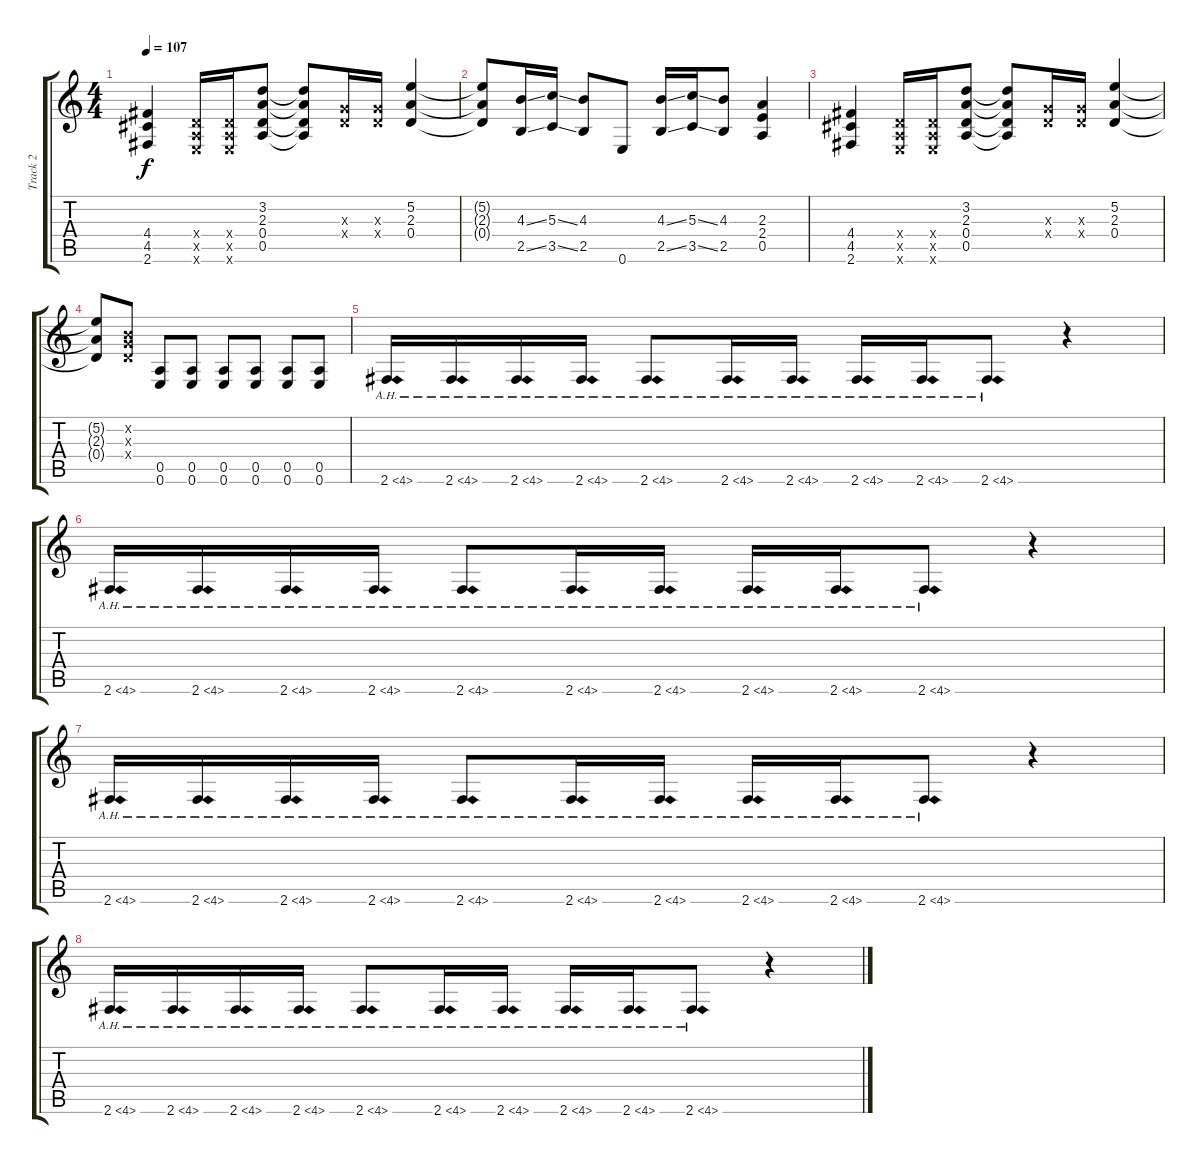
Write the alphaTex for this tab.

\track ("Track 2" "Track 2") {instrument distortionguitar}
\staff {score tabs}
\tuning (E4 B3 G3 D3 A2 E2) {hide}
\ts (4 4)
\tempo 107
\clef g2
\ks c
(4.4 4.5 2.6).4{dy f} (0.4{x} 0.5{x} 0.6{x}).16 (0.4{x} 0.5{x} 0.6{x}).16 (3.2 2.3 0.4 0.5).8 (3.2{t} 2.3{t} 0.4{t} 0.5{t}).8 (0.3{x} 0.4{x}).16 (0.3{x} 0.4{x}).16 (5.2 2.3 0.4).4 |
(5.2{t} 2.3{t} 0.4{t}).8 (4.3{ss} 2.5{ss}).16 (5.3{ss} 3.5{ss}).16 (4.3 2.5).8 0.6.8 (4.3{ss} 2.5{ss}).16 (5.3{ss} 3.5{ss}).16 (4.3 2.5).8 (2.3 2.4 0.5).4 |
(4.4 4.5 2.6).4 (0.4{x} 0.5{x} 0.6{x}).16 (0.4{x} 0.5{x} 0.6{x}).16 (3.2 2.3 0.4 0.5).8 (3.2{t} 2.3{t} 0.4{t} 0.5{t}).8 (0.3{x} 0.4{x}).16 (0.3{x} 0.4{x}).16 (5.2 2.3 0.4).4 |
(5.2{t} 2.3{t} 0.4{t}).8 (0.2{x} 0.3{x} 0.4{x}).8 (0.5 0.6).8{instrument electricguitarmuted} (0.5 0.6).8 (0.5 0.6).8 (0.5 0.6).8 (0.5 0.6).8 (0.5 0.6).8 |
2.6{ah 2}.16 2.6{ah 2}.16 2.6{ah 2}.16 2.6{ah 2}.16 2.6{ah 2}.8 2.6{ah 2}.16 2.6{ah 2}.16 2.6{ah 2}.16 2.6{ah 2}.16 2.6{ah 2}.8 r.4 |
2.6{ah 2}.16 2.6{ah 2}.16 2.6{ah 2}.16 2.6{ah 2}.16 2.6{ah 2}.8 2.6{ah 2}.16 2.6{ah 2}.16 2.6{ah 2}.16 2.6{ah 2}.16 2.6{ah 2}.8 r.4 |
2.6{ah 2}.16 2.6{ah 2}.16 2.6{ah 2}.16 2.6{ah 2}.16 2.6{ah 2}.8 2.6{ah 2}.16 2.6{ah 2}.16 2.6{ah 2}.16 2.6{ah 2}.16 2.6{ah 2}.8 r.4 |
2.6{ah 2}.16 2.6{ah 2}.16 2.6{ah 2}.16 2.6{ah 2}.16 2.6{ah 2}.8 2.6{ah 2}.16 2.6{ah 2}.16 2.6{ah 2}.16 2.6{ah 2}.16 2.6{ah 2}.8 r.4
